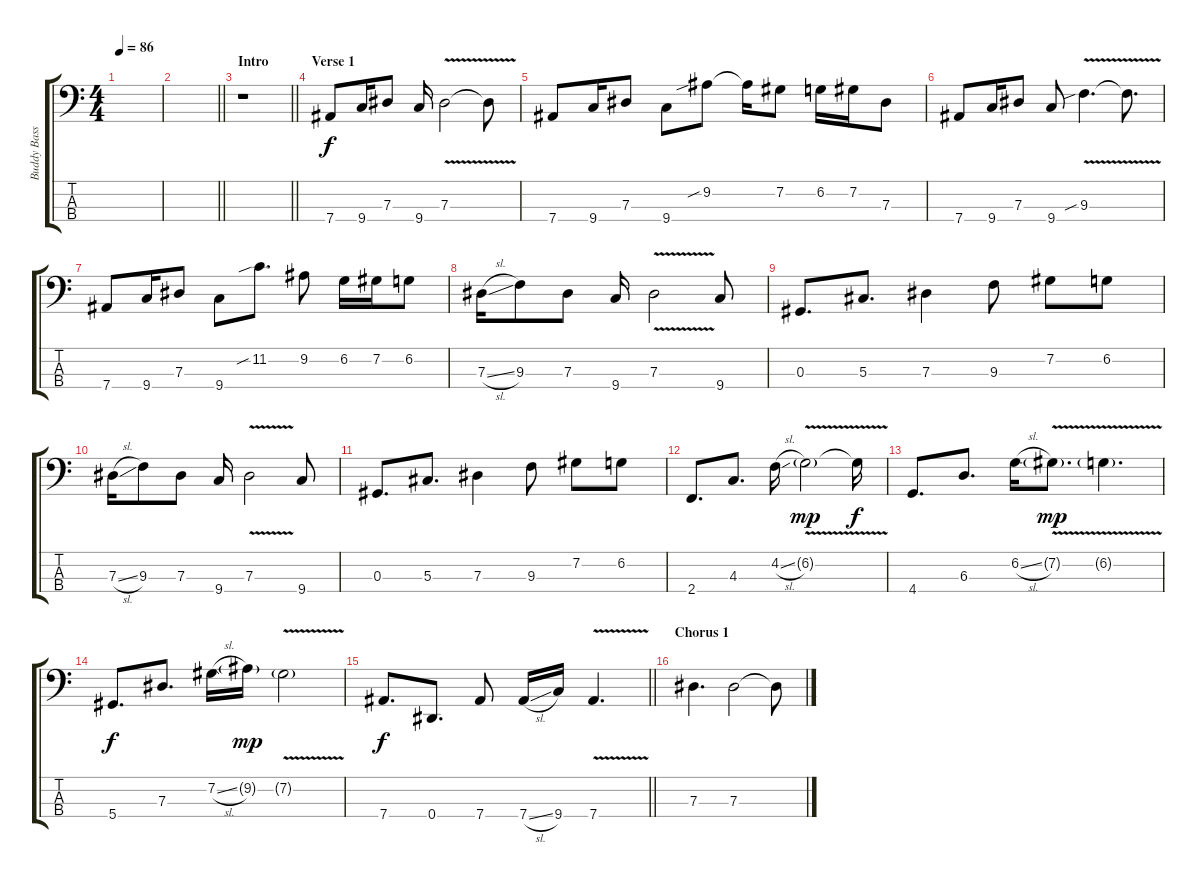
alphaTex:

\track ("Buddy Bass" "Buddy Bass") {instrument electricbassfinger}
\staff {score tabs}
\tuning (Gb2 Db2 Ab1 Eb1) {hide}
\ts (4 4)
\tempo 86
\clef f4
\ks c
|
\barLineRight lightlight
|
\section ("" "Intro")
\barLineRight lightlight
r.1 |
\section ("" "Verse 1")
7.4.8 9.4.16 7.3.8 9.4.16 7.3{v}.2 7.3{t}.8 |
7.4.8 9.4.16 7.3.8 9.4.8 9.2{sib}.8 9.2{t}.16 7.2.8 6.2.16 7.2.16 7.3.8 |
7.4.8 9.4.16 7.3.8 9.4.8 9.3{v sib}.4{d} 9.3{t}.8{d} |
7.4.8 9.4.16 7.3.8 9.4.8 11.2{sib}.8{d} 9.2.8 6.2.16 7.2.16 6.2.8 |
7.3{sl}.16 9.3.8 7.3.8 9.4.16 7.3{v}.2 9.4.8 |
0.3.8{d} 5.3.8{d} 7.3.4 9.3.8 7.2.8 6.2.8 |
7.3{sl}.16 9.3.8 7.3.8 9.4.16 7.3{v}.2 9.4.8 |
0.3.8{d} 5.3.8{d} 7.3.4 9.3.8 7.2.8 6.2.8 |
2.4.8{d} 4.3.8{d} 4.2{sl}.16 6.2{v g}.2{dy mp} 6.2{t}.16{dy f} |
4.4.8{d} 6.3.8{d} 6.2{sl}.16 7.2{v g}.8{d dy mp} 6.2{v g}.4{d} |
5.4.8{d dy f} 7.3.8{d} 7.2{sl}.16 9.2{g}.16{dy mp} 7.2{v g}.2 |
\barLineRight lightlight
7.4.8{d dy f} 0.4.8{d} 7.4.8 7.4{sl}.16 9.4.16 7.4{v}.4{d} |
\section ("" "Chorus 1")
7.3.4{d} 7.3.2 7.3{t}.8
